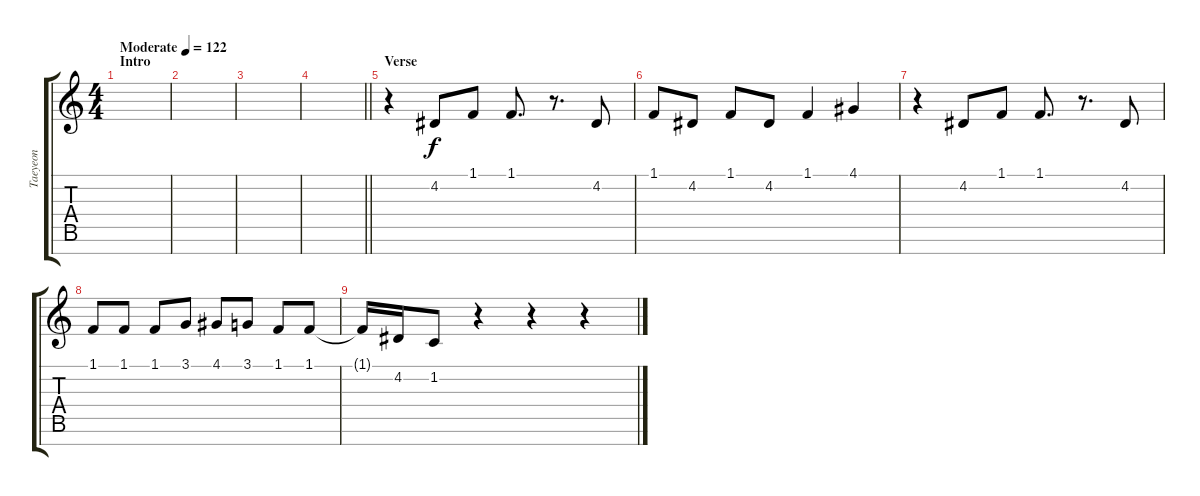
\track ("Taeyeon" "Taeyeon") {instrument flute}
\staff {score tabs}
\tuning (E4 B3 G3 D3 A2 E2 B1) {hide}
\ts (4 4)
\section ("" "Intro")
\tempo (122 "Moderate")
\clef g2
\ks c
|
|
|
\barLineRight lightlight
|
\section ("" "Verse")
r.4{volume 16} 4.2.8 1.1.8 1.1.8{d} r.8{d} 4.2.8 |
1.1.8 4.2.8 1.1.8 4.2.8 1.1.4 4.1.4 |
r.4 4.2.8 1.1.8 1.1.8{d} r.8{d} 4.2.8 |
1.1.8 1.1.8 1.1.8 3.1.8 4.1.8 3.1.8 1.1.8 1.1.8 |
1.1{t}.16 4.2.16 1.2.8 r.4 r.4 r.4
